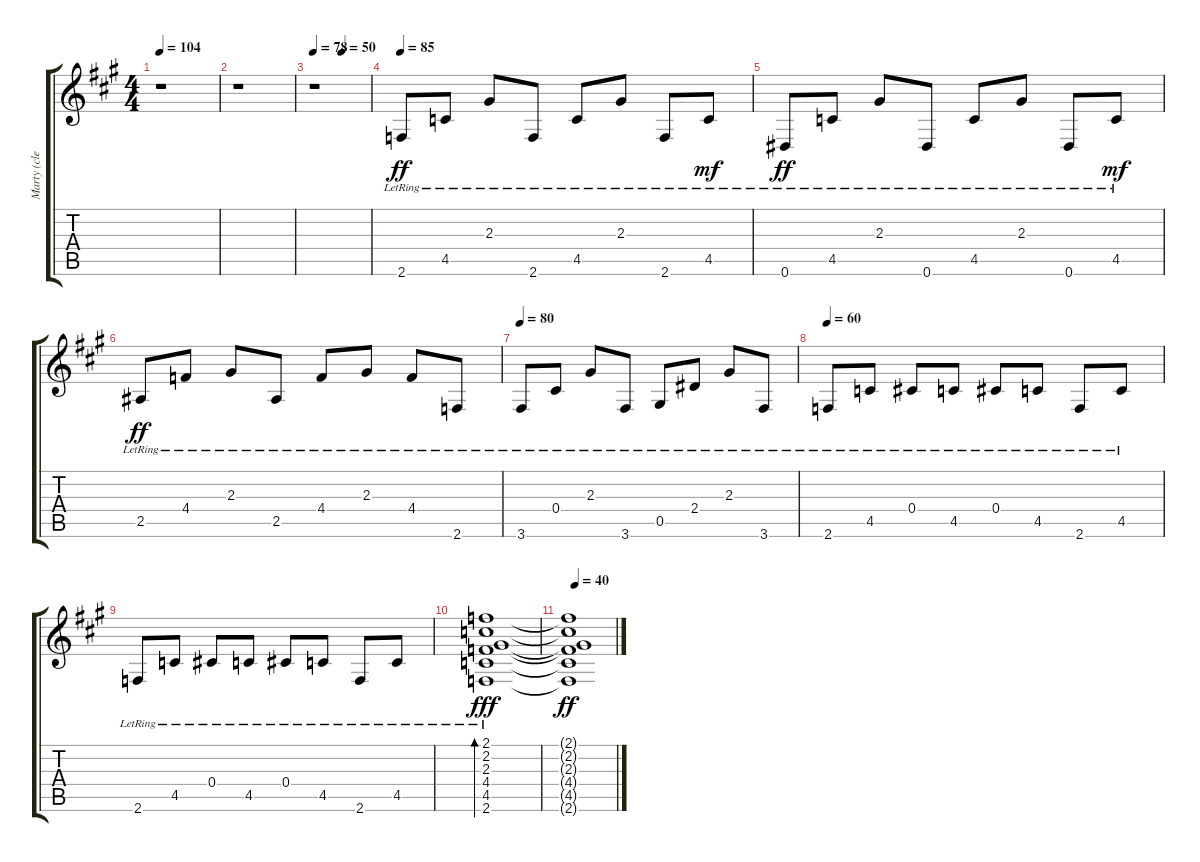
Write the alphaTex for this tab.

\track ("Marty (clean)" "Marty (cle") {mute instrument acousticguitarnylon}
\staff {score tabs}
\tuning (Eb4 Bb3 Gb3 Db3 Ab2 Eb2) {hide}
\ts (4 4)
\tempo 104
\clef g2
\ks a
r.1{dy f} |
r.1 |
\tempo 78
\tempo (50 0.5)
r.1 |
\tempo 85
2.6{lr}.8{dy ff volume 14} 4.5{lr}.8 2.3{lr}.8 2.6{lr}.8 4.5{lr}.8 2.3{lr}.8 2.6{lr}.8 4.5{lr}.8{dy mf} |
0.6{lr}.8{dy ff} 4.5{lr}.8 2.3{lr}.8 0.6{lr}.8 4.5{lr}.8 2.3{lr}.8 0.6{lr}.8 4.5{lr}.8{dy mf} |
2.5{lr}.8{dy ff} 4.4{lr}.8 2.3{lr}.8 2.5{lr}.8 4.4{lr}.8 2.3{lr}.8 4.4{lr}.8 2.6{lr}.8 |
\tempo 80
3.6{lr}.8 0.4{lr}.8 2.3{lr}.8 3.6{lr}.8 0.5{lr}.8 2.4{lr}.8 2.3{lr}.8 3.6{lr}.8 |
\tempo 60
2.6{lr}.8{volume 14} 4.5{lr}.8 0.4{lr}.8 4.5{lr}.8 0.4{lr}.8 4.5{lr}.8 2.6{lr}.8 4.5{lr}.8 |
2.6{lr}.8 4.5{lr}.8 0.4{lr}.8 4.5{lr}.8 0.4{lr}.8 4.5{lr}.8 2.6{lr}.8 4.5{lr}.8 |
(2.1{lr} 2.2 2.3 4.4 4.5 2.6).1{bd 240 dy fff} |
\tempo 40
(2.1{t} 2.2{t} 2.3{t} 4.4{t} 4.5{t} 2.6{t}).1{dy ff}
